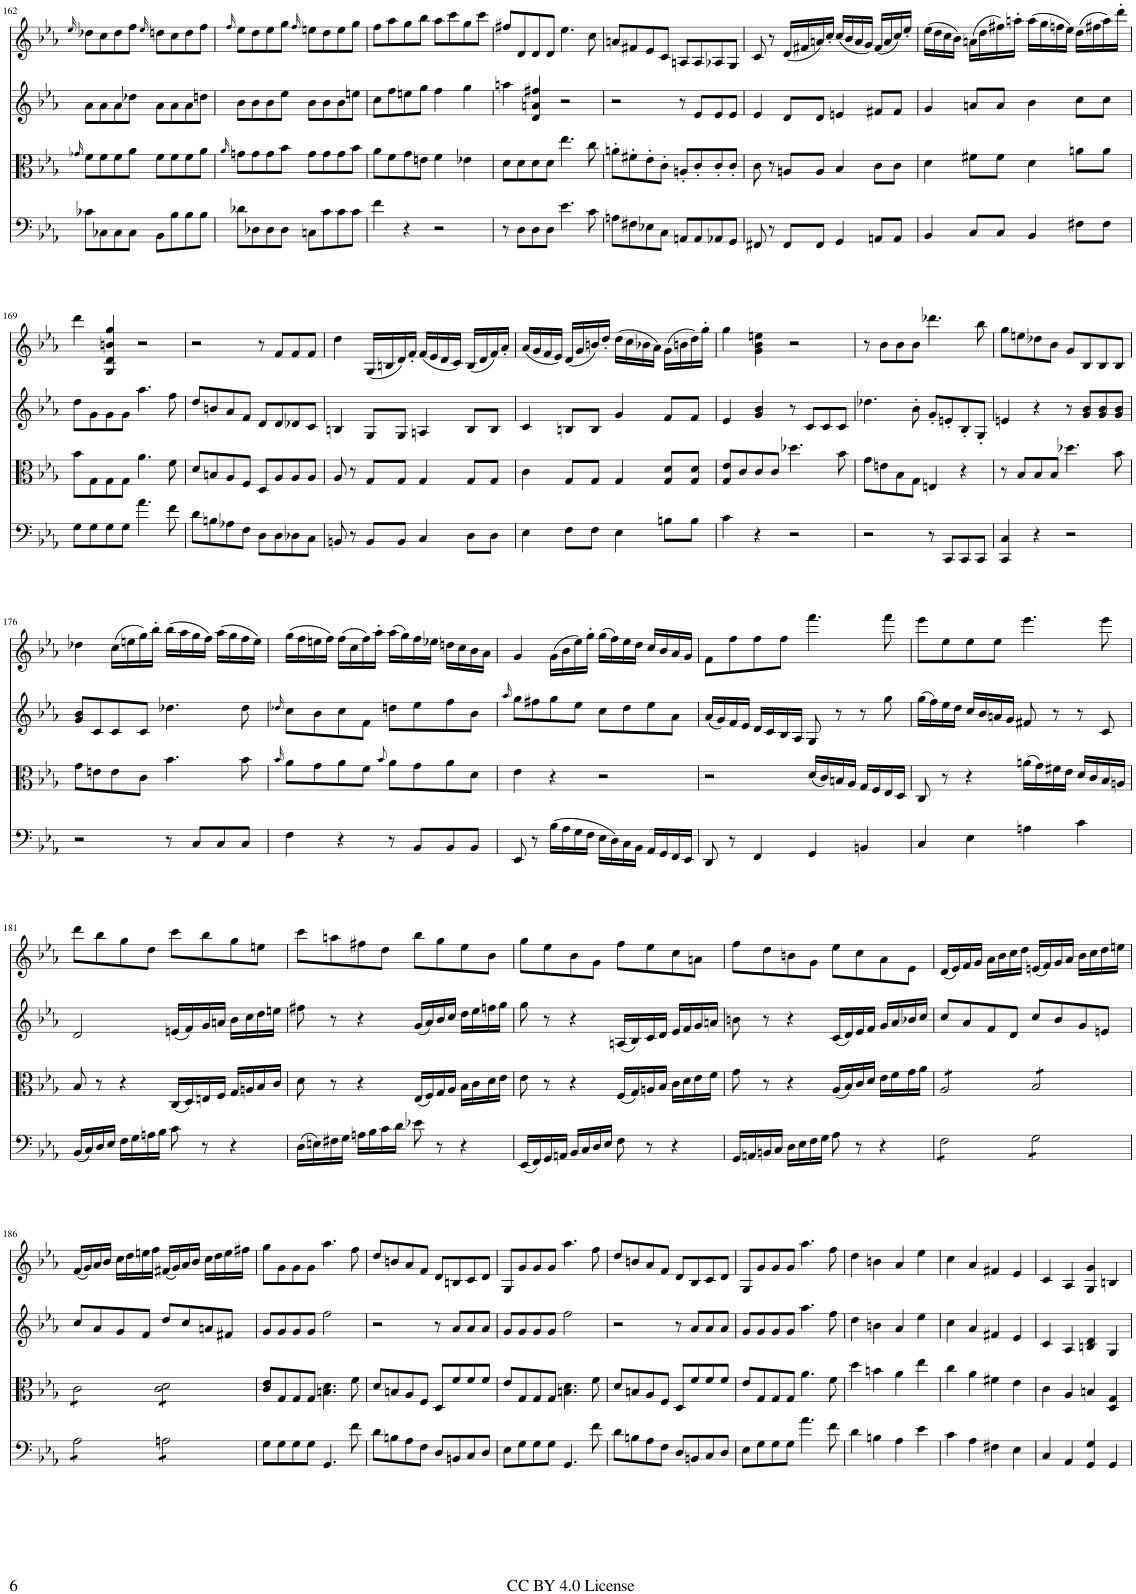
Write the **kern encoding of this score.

**kern	**kern	**kern	**kern
*part4	*part3	*part2	*part1
*staff4	*staff3	*staff2	*staff1
*I"Cello	*I"Viola	*I"Violin II	*I"Violin I
*	*I'Vla	*I'Vln	*I'Vln
!!LO:PB:g=z
*clefF4	*clefC3	*clefG2	*clefG2
*k[b-e-a-]	*k[b-e-a-]	*k[b-e-a-]	*k[b-e-a-]
*M4/4	*M4/4	*M4/4	*M4/4
*met(c)	*met(c)	*met(c)	*met(c)
=162	=162	=162	=162
.	16qg-X/	.	16qee-/
8c-X\L	8f\L	8a-\L	8dd-X\L
8C-X\	8f\	8a-\	8cc\
8C-\	8f\	8a-\	8dd-\
8C-\J	8a-\J	8dd-X\J	8ff\J
.	.	.	16qee-/
8BB-\L	8f\L	8a-\L	8ddn\L
8B-\	8f\	8a-\	8cc\
8B-\	8f\	8a-\	8dd\
8B-\J	8a-\J	8ddn\J	8ff\J
=163	=163	=163	=163
.	16qa-/	.	16qff/
8d-X\L	8gn\L	8b-\L	8ee-\L
8D-X\	8g\	8b-\	8dd\
8D-\	8g\	8b-\	8ee-\
8D-\J	8b-\J	8ee-\J	8gg\J
.	.	.	16qff/
8Cn\L	8g\L	8b-\L	8een\L
8c\	8g\	8b-\	8dd\
8c\	8g\	8b-\	8ee\
8c\J	8b-\J	8een\J	8gg\J
=164	=164	=164	=164
4f\	8a-\L	8cc\L	8ff\L
.	8f\	8ff\	8aa-\
4r	8g\	8een\	8gg\
.	8en\J	8gg\J	8bb-\J
2r	4f\	4ff\	8aa-\L
.	.	.	8ccc\
.	4e-X\	4gg\	8gg\
.	.	.	8ccc\J
=165	=165	=165	=165
8r	8d\L	4aan\	8ff#X/L
8D\L	8d\	.	8d/
8D\	8d\	4d/ 4an/ 4ff#X/	8d/
8D\J	8d\J	.	8d/J
4.e-\	4.ee-\	2r	4.ee-\
8c\	8cc\	.	8cc\
=166	=166	=166	=166
8An\L	8an'\L	2r	8an/L
8F#X\	8f#X'\	.	8f#X/
8E-X\	8e-'\	.	8e-/
8C\J	8c'\J	.	8c/J
8AAn/L	8An'/L	8r	8An/L
8AA/	8c'/	8e-/L	8A/
8AA-X/	8c'/	8e-/	8A-X/
8GG/J	8c'/J	8e-/J	8G/J
=167	=167	=167	=167
8FF#X/	8c\	4e-/	8c/
8r	8r	.	8r
8FF#/L	8An/L	8d/L	(16d/LL
.	.	.	16f#X/
8FF#/J	8A/J	8d/J	16an/)
.	.	.	16cc'/JJ
4GG/	4B-/	4en/	(16cc/LL
.	.	.	16b-/
.	.	.	16a/
.	.	.	16g/JJ)
8AAn/L	8c\L	8f#X/L	(16f#/LL
.	.	.	16a/
8AA/J	8c\J	8f#/J	16cc/)
.	.	.	16ee-'/JJ
=168	=168	=168	=168
4BB-/	4d\	4g/	(16ee-\LL
.	.	.	16dd\
.	.	.	16cc\
.	.	.	16b-\JJ)
8C/L	8f#X\L	8an/L	(16an\LL
.	.	.	16dd\
8C/J	8f#\J	8a/J	16ff#X\)
.	.	.	16aan'\JJ
4BB-/	4d\	4b-\	(16aa\LL
.	.	.	16gg\
.	.	.	16ffn\
.	.	.	16ee-\JJ)
8F#X\L	8an\L	8cc\L	(16dd\LL
.	.	.	16ff#X\
8F#\J	8a\J	8cc\J	16aa\)
.	.	.	16ddd'\JJ
!!LO:LB:g=z
=169	=169	=169	=169
8G\L	8b-\L	8dd\L	4ddd\
8G\	8G\	8g\	.
8G\	8G\	8g\	4G/ 4d/ 4bn/ 4gg/
8G\J	8G\J	8g\J	.
4.a-\	4.a-\	4.aa-\	2r
8f\	8f\	8ff\	.
=170	=170	=170	=170
8d\L	8d/L	8dd/L	2r
8Bn\	8Bn/	8bn/	.
8A-X\	8A-/	8a-/	.
8F\J	8F/J	8f/J	.
8D\L	8D/L	8d/L	8r
8D\	8A-/	8d/	8f/L
8D-X\	8A-/	8d-X/	8f/
8C\J	8A-/J	8c/J	8f/J
=171	=171	=171	=171
8BBn/	8A-/	4Bn/	4dd\
8r	8r	.	.
8BB/L	8G/L	8G/L	(16G/LL
.	.	.	16Bn/
8BB/J	8G/J	8G/J	16d/)
.	.	.	16f'/JJ
4C/	4G/	4An/	(16f/LL
.	.	.	16e-/
.	.	.	16d/
.	.	.	16c/JJ)
8D\L	8G/L	8B/L	(16B/LL
.	.	.	16d/
8D\J	8G/J	8B/J	16f/)
.	.	.	16a-'/JJ
=172	=172	=172	=172
4E-\	4c\	4c/	(16a-/LL
.	.	.	16g/
.	.	.	16f/
.	.	.	16e-/JJ)
8F\L	8G/L	8Bn/L	(16d/LL
.	.	.	16g/
8F\J	8G/J	8B/J	16bn/)
.	.	.	16dd'/JJ
4E-\	4G/	4g/	(16dd\LL
.	.	.	16cc\
.	.	.	16b-X\
.	.	.	16a-\JJ)
8Bn\L	8G/ 8d/L	8f/L	(16g\LL
.	.	.	16bn\
8B\J	8G/ 8d/J	8f/J	16dd\)
.	.	.	16gg'\JJ
=173	=173	=173	=173
4c\	8G/ 8e-/L	4e-/	4gg\
.	8c/	.	.
4r	8c/	4g/ 4b-/	4g\ 4b-\ 4een\
.	8c/J	.	.
2r	4.dd-X\	8r	2r
.	.	8c/L	.
.	.	8c/	.
.	8b-\	8c/J	.
=174	=174	=174	=174
2r	8g\L	4.dd-X\	8r
.	8en\	.	8b-\L
.	8B-\	.	8b-\
.	8G\J	8b-'\	8b-\J
8r	4En/	8g'/L	4.ddd-X\
8CC/L	.	8en'/	.
8CC/	4r	8B-'/	.
8CC/J	.	8G'/J	8bb-\
=175	=175	=175	=175
4CC/ 4C/	8r	4en/	8gg\L
.	8B-/L	.	8een\
4r	8B-/	4r	8dd-X\
.	8B-/J	.	8b-\J
2r	4.dd-X\	8r	8g/L
.	.	8g/ 8b-/L	8B-/
.	.	8g/ 8b-/	8B-/
.	8b-\	8g/ 8b-/J	8B-/J
!!LO:LB:g=z
=176	=176	=176	=176
2r	8g\L	8g/ 8b-/L	4dd-X\
.	8en\	8c/	.
.	8e\	8c/	(16cc\LL
.	.	.	16een\
.	8c\J	8c/J	16gg\)
.	.	.	16bb-'\JJ
8r	4.b-\	4.dd-X\	(16bb-\LL
.	.	.	16aa-\
8C/L	.	.	16gg\
.	.	.	16ff\JJ)
8C/	.	.	(16aa-\LL
.	.	.	16gg\
8C/J	8b-\	8dd-\	16ff\
.	.	.	16ee\JJ)
=177	=177	=177	=177
.	16qb-/	16qdd-X/	.
4F\	8a-\L	8cc\L	(16gg\LL
.	.	.	16ff\
.	8g\	8b-\	16een\
.	.	.	16ff\JJ)
4r	8a-\	8cc\	(16ff\LL
.	.	.	16cc\
.	8f\J	8f\J	16ff\)
.	.	.	16aa-'\JJ
.	8qb-/	.	.
8r	8a-\L	8ddn\L	(16aa-\LL
.	.	.	16gg\)
8BB-/L	8g\	8ee-\	16ff\
.	.	.	16ee-X\JJ
8BB-/	8a-\	8ff\	16ddn\LL
.	.	.	16cc\
8BB-/J	8d\J	8b-\J	16b-\
.	.	.	16a-\JJ
=178	=178	=178	=178
.	.	16qaa-/	.
8EE-/	4e-\	8gg\L	4g/
8r	.	8ff#X\	.
(16B-\LL	4r	8gg\	(16g\LL
16A-\	.	.	16b-\
16G\	.	8ee-\J	16ee-\)
16F\JJ	.	.	16gg'\JJ
16E-\LL	2r	8cc\L	(16gg\LL
16D\)	.	.	16ff\)
16C\	.	8dd\	16ee-\
16BB-\JJ	.	.	16dd\JJ
16AA-/LL	.	8ee-\	16cc/LL
16GG/	.	.	16b-/
16FF/	.	8a-\J	16a-/
16EE-/JJ	.	.	16g/JJ
=179	=179	=179	=179
8DD/	2r	(16a-/LL	8f\L
.	.	16g/)	.
8r	.	16f/	8ff\
.	.	16e-/JJ	.
4FF/	.	16d/LL	8ff\
.	.	16c/	.
.	.	16B-/	8ff\J
.	.	16A-/JJ	.
4GG/	(16d/LL	8G/	4.fff\
.	16c/)	.	.
.	16Bn/	8r	.
.	16A-/JJ	.	.
4BBn/	16G/LL	8r	.
.	16F/	.	.
.	16E-/	8gg\	8fff\
.	16D/JJ	.	.
=180	=180	=180	=180
4C/	8C/	(16gg\LL	8eee-\L
.	.	16ff\)	.
.	8r	16ee-\	8ee-\
.	.	16dd\JJ	.
4E-\	4r	16cc/LL	8ee-\
.	.	16b-/	.
.	.	16an/	8ee-\J
.	.	16g/JJ	.
4An\	(16an\LL	8f#X/	4.eee-\
.	16g\)	.	.
.	16f#X\	8r	.
.	16e-\JJ	.	.
4c\	16d/LL	8r	.
.	16c/	.	.
.	16B-/	8c/	8eee-\
.	16An/JJ	.	.
!!LO:LB:g=z
=181	=181	=181	=181
(16BB-/LL	8B-/	2d/	8ddd\L
16C/)	.	.	.
16D/	8r	.	8bb-\
16E-/JJ	.	.	.
16F\LL	4r	.	8gg\
16G\	.	.	.
16An\	.	.	8dd\J
16B-\JJ	.	.	.
8c\	(16C/LL	(16en/LL	8ccc\L
.	16D/)	16f/)	.
8r	16En/	16g/	8bb-\
.	16F/JJ	16an/JJ	.
4r	16G/LL	16b-\LL	8gg\
.	16An/	16cc\	.
.	16B-/	16dd\	8een\J
.	16c/JJ	16een\JJ	.
=182	=182	=182	=182
(16D\LL	8d\	8ff#X\	8ccc\L
16En\)	.	.	.
16F#X\	8r	8r	8aan\
16G\JJ	.	.	.
16An\LL	4r	4r	8ff#X\
16B-\	.	.	.
16c\	.	.	8dd\J
16d\JJ	.	.	.
8e-X\	(16E-/LL	(16g/LL	8bb-\L
.	16F/)	16a-/)	.
8r	16G/	16b-/	8gg\
.	16A-/JJ	16cc/JJ	.
4r	16B-\LL	16dd\LL	8ee-\
.	16c\	16ee-\	.
.	16d\	16ffn\	8b-\J
.	16e-\JJ	16gg\JJ	.
=183	=183	=183	=183
(16EE-/LL	8e-\	8gg\	8gg\L
16FF/)	.	.	.
16GG/	8r	8r	8ee-\
16AAn/JJ	.	.	.
16BB-/LL	4r	4r	8b-\
16C/	.	.	.
16D/	.	.	8g\J
16E-/JJ	.	.	.
8F\	(16F/LL	(16An/LL	8ff\L
.	16G/)	16B-/)	.
8r	16An/	16c/	8ee-\
.	16B-/JJ	16d/JJ	.
4r	16c\LL	16e-/LL	8cc\
.	16d\	16f/	.
.	16e-\	16g/	8an\J
.	16f\JJ	16an/JJ	.
=184	=184	=184	=184
16GG/LL	8g\	8bn\	8ff\L
16AAn/	.	.	.
16BBn/	8r	8r	8dd\
16C/JJ	.	.	.
16D\LL	4r	4r	8bn\
16E-\	.	.	.
16F\	.	.	8g\J
16G\JJ	.	.	.
8A-\	(16A-/LL	(16c/LL	8ee-\L
.	16B-/)	16d/)	.
8r	16c/	16e-/	8cc\
.	16d/JJ	16f/JJ	.
4r	16e-\LL	16g/LL	8a-\
.	16f\	16a-/	.
.	16g\	16b-X/	8e-\J
.	16a-\JJ	16cc/JJ	.
=185	=185	=185	=185
*tremolo	*	*	*
*	*tremolo	*	*
8F\L	8A-/L	8cc/L	(16d/LL
.	.	.	16e-/)
8F\	8A-/	8a-/	16f/
.	.	.	16g/JJ
8F\	8A-/	8f/	16a-\LL
.	.	.	16b-\
8F\J	8A-/J	8d/J	16cc\
.	.	.	16dd\JJ
8G\L	8B-/L	8cc/L	(16en/LL
.	.	.	16f/)
8G\	8B-/	8b-/	16g/
.	.	.	16a-/JJ
8G\	8B-/	8g/	16b-\LL
.	.	.	16cc\
8G\J	8B-/J	8en/J	16dd\
.	.	.	16een\JJ
!!LO:LB:g=z
=186	=186	=186	=186
8A-\L	8c\L	8cc/L	(16f/LL
.	.	.	16g/)
8A-\	8c\	8a-/	16a-/
.	.	.	16b-/JJ
8A-\	8c\	8g/	16cc\LL
.	.	.	16dd\
8A-\J	8c\J	8f/J	16een\
.	.	.	16ff\JJ
8An\L	8c\ 8d\L	8dd/L	(16f#X/LL
.	.	.	16g/)
8An\	8c\ 8d\	8cc/	16a-/
.	.	.	16b-/JJ
8An\	8c\ 8d\	8an/	16cc\LL
.	.	.	16dd\
8An\J	8c\ 8d\J	8f#X/J	16ee\
*	*Xtremolo	*	*
*Xtremolo	*	*	*
.	.	.	16ff#X\JJ
=187	=187	=187	=187
8G\L	8c/ 8e-/L	8g/L	8gg\L
8G\	8G/	8g/	8g\
8G\	8G/	8g/	8g\
8G\J	8G/J	8g/J	8g\J
4.GG/	4.Bn\ 4.d\	2ff\	4.aa-\
8f\	8f\	.	8ff\
=188	=188	=188	=188
8d\L	8d/L	2r	8dd/L
8Bn\	8Bn/	.	8bn/
8A-\	8A-/	.	8a-/
8F\J	8F/J	.	8f/J
8D/L	8D/L	8r	8d/L
8BBn/	8f/	8a-/L	8Bn/
8C/	8f/	8a-/	8c/
8D/J	8f/J	8a-/J	8d/J
=189	=189	=189	=189
8E-\L	8e-/L	8g/L	8G/L
8G\	8G/	8g/	8g/
8G\	8G/	8g/	8g/
8G\J	8G/J	8g/J	8g/J
4.GG/	4.Bn\ 4.d\	2ff\	4.aa-\
8f\	8f\	.	8ff\
=190	=190	=190	=190
8d\L	8d/L	2r	8dd/L
8Bn\	8Bn/	.	8bn/
8A-\	8A-/	.	8a-/
8F\J	8F/J	.	8f/J
8D/L	8D/L	8r	8d/L
8BBn/	8f/	8a-/L	8B-/
8C/	8f/	8a-/	8c/
8D/J	8f/J	8a-/J	8d/J
=191	=191	=191	=191
8E-\L	8e-/L	8g/L	8G/L
8G\	8G/	8g/	8g/
8G\	8G/	8g/	8g/
8G\J	8G/J	8g/J	8g/J
4.a-\	4.a-\	4.aa-\	4.aa-\
8f\	8f\	8ff\	8ff\
=192	=192	=192	=192
4d\	4dd\	4dd\	4dd\
4Bn\	4bn\	4bn\	4bn\
4A-\	4a-\	4a-/	4a-/
4e-\	4ee-\	4ee-\	4ee-\
=193	=193	=193	=193
4c\	4cc\	4cc\	4cc\
4A-\	4a-\	4a-/	4a-/
4F#X\	4f#X\	4f#X/	4f#X/
4E-\	4e-\	4e-/	4e-/
=194	=194	=194	=194
4C/	4c\	4c/	4c/
4AA-/	4A-/	4A-/	4A-/
4GG/ 4G/	4Bn/	4Bn/ 4d/	4G/ 4g/
4GG/	4D/ 4G/	4G/	4Bn/
=	=	=	=
*-	*-	*-	*-
